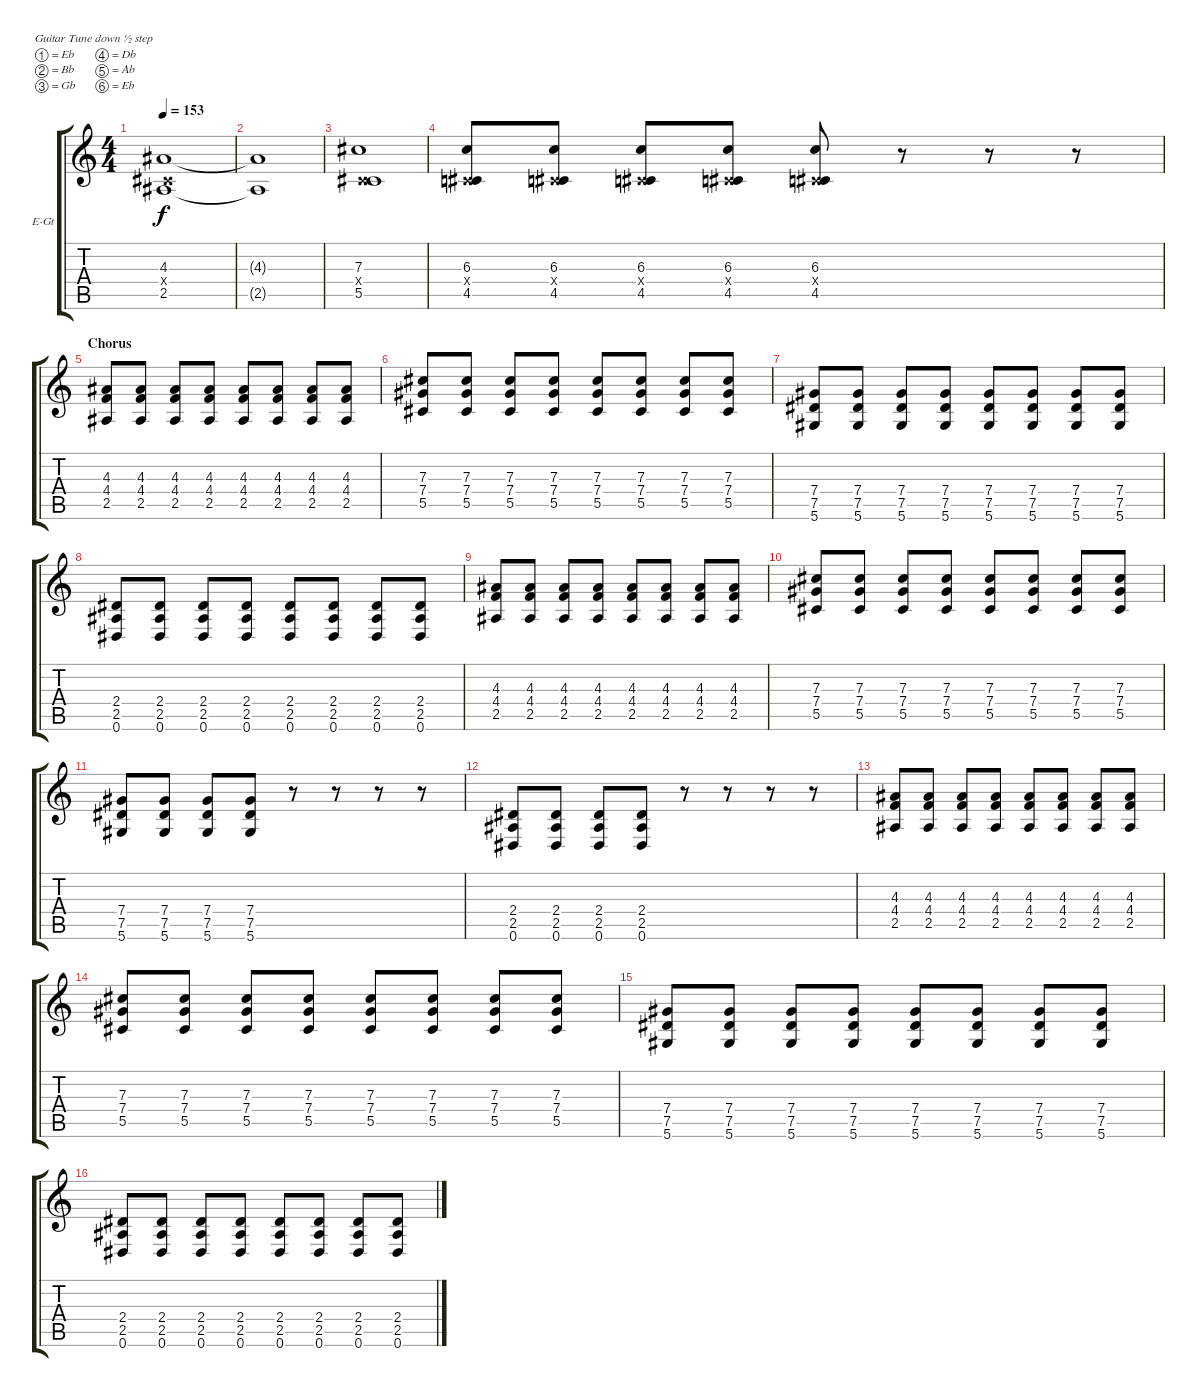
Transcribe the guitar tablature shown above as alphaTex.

\bracketExtendMode groupsimilarinstruments
\firstSystemTrackNameOrientation horizontal
\otherSystemsTrackNameOrientation horizontal
\track ("Rhythm Guitar" "E-Gt") {instrument distortionguitar}
\staff {score tabs}
\tuning (Eb4 Bb3 Gb3 Db3 Ab2 Eb2)
\ts (4 4)
\tempo 153
\clef g2
\ks c
(4.3 0.4{x} 2.5).1{dy f} |
(4.3{t} 2.5{t}).1 |
(7.3 0.4{x} 5.5).1 |
(6.3 0.4{x} 4.5).8 (6.3 0.4{x} 4.5).8 (6.3 0.4{x} 4.5).8 (6.3 0.4{x} 4.5).8 (6.3 0.4{x} 4.5).8 r.8 r.8 r.8 |
\section ("" "Chorus")
(4.3 4.4 2.5).8 (4.3 4.4 2.5).8 (4.3 4.4 2.5).8 (4.3 4.4 2.5).8 (4.3 4.4 2.5).8 (4.3 4.4 2.5).8 (4.3 4.4 2.5).8 (4.3 4.4 2.5).8 |
(7.3 7.4 5.5).8 (7.3 7.4 5.5).8 (7.3 7.4 5.5).8 (7.3 7.4 5.5).8 (7.3 7.4 5.5).8 (7.3 7.4 5.5).8 (7.3 7.4 5.5).8 (7.3 7.4 5.5).8 |
(7.4 7.5 5.6).8 (7.4 7.5 5.6).8 (7.4 7.5 5.6).8 (7.4 7.5 5.6).8 (7.4 7.5 5.6).8 (7.4 7.5 5.6).8 (7.4 7.5 5.6).8 (7.4 7.5 5.6).8 |
(2.4 2.5 0.6).8 (2.4 2.5 0.6).8 (2.4 2.5 0.6).8 (2.4 2.5 0.6).8 (2.4 2.5 0.6).8 (2.4 2.5 0.6).8 (2.4 2.5 0.6).8 (2.4 2.5 0.6).8 |
(4.3 4.4 2.5).8 (4.3 4.4 2.5).8 (4.3 4.4 2.5).8 (4.3 4.4 2.5).8 (4.3 4.4 2.5).8 (4.3 4.4 2.5).8 (4.3 4.4 2.5).8 (4.3 4.4 2.5).8 |
\scale
0.373777 (7.3 7.4 5.5).8 (7.3 7.4 5.5).8 (7.3 7.4 5.5).8 (7.3 7.4 5.5).8 (7.3 7.4 5.5).8 (7.3 7.4 5.5).8 (7.3 7.4 5.5).8 (7.3 7.4 5.5).8 |
\scale
0.313112 (7.4 7.5 5.6).8 (7.4 7.5 5.6).8 (7.4 7.5 5.6).8 (7.4 7.5 5.6).8 r.8 r.8 r.8 r.8 |
\scale
0.313112 (2.4 2.5 0.6).8 (2.4 2.5 0.6).8 (2.4 2.5 0.6).8 (2.4 2.5 0.6).8 r.8 r.8 r.8 r.8 |
(4.3 4.4 2.5).8 (4.3 4.4 2.5).8 (4.3 4.4 2.5).8 (4.3 4.4 2.5).8 (4.3 4.4 2.5).8 (4.3 4.4 2.5).8 (4.3 4.4 2.5).8 (4.3 4.4 2.5).8 |
(7.3 7.4 5.5).8 (7.3 7.4 5.5).8 (7.3 7.4 5.5).8 (7.3 7.4 5.5).8 (7.3 7.4 5.5).8 (7.3 7.4 5.5).8 (7.3 7.4 5.5).8 (7.3 7.4 5.5).8 |
(7.4 7.5 5.6).8 (7.4 7.5 5.6).8 (7.4 7.5 5.6).8 (7.4 7.5 5.6).8 (7.4 7.5 5.6).8 (7.4 7.5 5.6).8 (7.4 7.5 5.6).8 (7.4 7.5 5.6).8 |
(2.4 2.5 0.6).8 (2.4 2.5 0.6).8 (2.4 2.5 0.6).8 (2.4 2.5 0.6).8 (2.4 2.5 0.6).8 (2.4 2.5 0.6).8 (2.4 2.5 0.6).8 (2.4 2.5 0.6).8
